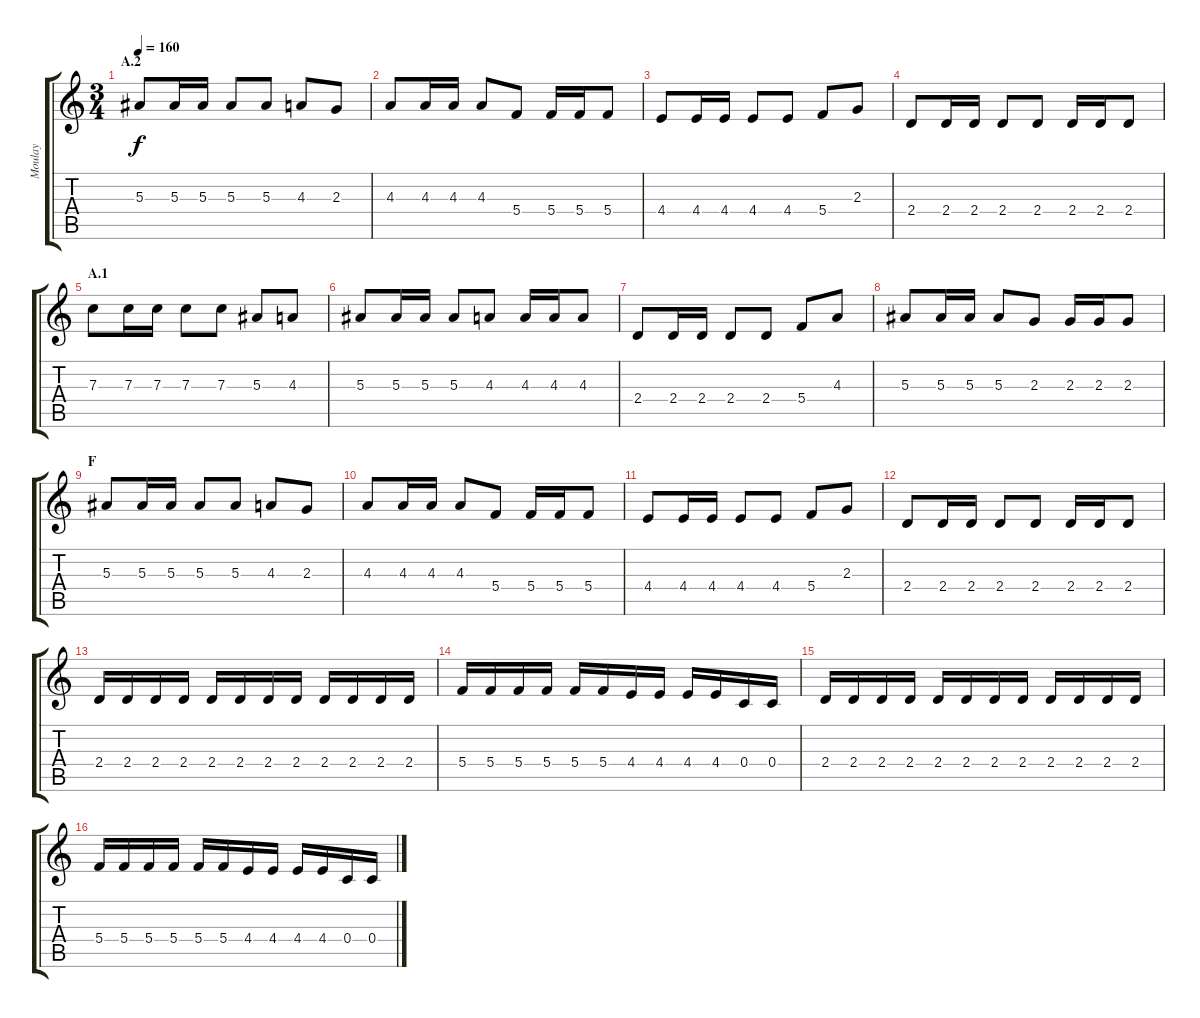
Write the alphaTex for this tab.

\track ("Moulay" "Moulay") {instrument distortionguitar}
\staff {score tabs}
\tuning (D4 A3 F3 C3 G2 D2) {hide}
\ts (3 4)
\section ("" "A.2")
\tempo 160
\clef g2
\ks c
5.3.8{dy f} 5.3.16 5.3.16 5.3.8 5.3.8 4.3.8 2.3.8 |
4.3.8 4.3.16 4.3.16 4.3.8 5.4.8 5.4.16 5.4.16 5.4.8 |
4.4.8 4.4.16 4.4.16 4.4.8 4.4.8 5.4.8 2.3.8 |
2.4.8 2.4.16 2.4.16 2.4.8 2.4.8 2.4.16 2.4.16 2.4.8 |
\section ("" "A.1")
7.3.8 7.3.16 7.3.16 7.3.8 7.3.8 5.3.8 4.3.8 |
5.3.8 5.3.16 5.3.16 5.3.8 4.3.8 4.3.16 4.3.16 4.3.8 |
2.4.8 2.4.16 2.4.16 2.4.8 2.4.8 5.4.8 4.3.8 |
5.3.8 5.3.16 5.3.16 5.3.8 2.3.8 2.3.16 2.3.16 2.3.8 |
\section ("" "F")
5.3.8 5.3.16 5.3.16 5.3.8 5.3.8 4.3.8 2.3.8 |
4.3.8 4.3.16 4.3.16 4.3.8 5.4.8 5.4.16 5.4.16 5.4.8 |
4.4.8 4.4.16 4.4.16 4.4.8 4.4.8 5.4.8 2.3.8 |
2.4.8 2.4.16 2.4.16 2.4.8 2.4.8 2.4.16 2.4.16 2.4.8 |
2.4.16 2.4.16 2.4.16 2.4.16 2.4.16 2.4.16 2.4.16 2.4.16 2.4.16 2.4.16 2.4.16 2.4.16 |
5.4.16 5.4.16 5.4.16 5.4.16 5.4.16 5.4.16 4.4.16 4.4.16 4.4.16 4.4.16 0.4.16 0.4.16 |
2.4.16 2.4.16 2.4.16 2.4.16 2.4.16 2.4.16 2.4.16 2.4.16 2.4.16 2.4.16 2.4.16 2.4.16 |
5.4.16 5.4.16 5.4.16 5.4.16 5.4.16 5.4.16 4.4.16 4.4.16 4.4.16 4.4.16 0.4.16 0.4.16
